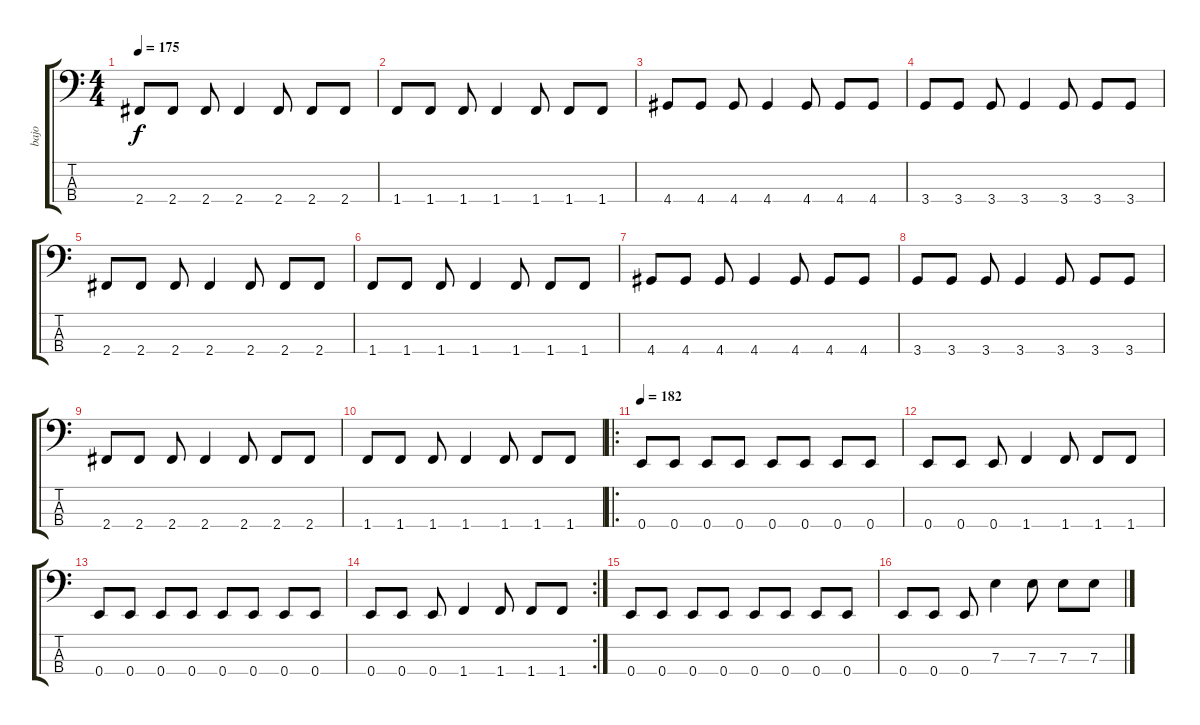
\track ("bajo" "bajo") {instrument electricbasspick}
\staff {score tabs}
\tuning (G2 D2 A1 E1) {hide}
\ts (4 4)
\tempo 175
\clef f4
\ks c
2.4.8{dy f} 2.4.8 2.4.8 2.4.4 2.4.8 2.4.8 2.4.8 |
1.4.8 1.4.8 1.4.8 1.4.4 1.4.8 1.4.8 1.4.8 |
4.4.8 4.4.8 4.4.8 4.4.4 4.4.8 4.4.8 4.4.8 |
3.4.8 3.4.8 3.4.8 3.4.4 3.4.8 3.4.8 3.4.8 |
2.4.8 2.4.8 2.4.8 2.4.4 2.4.8 2.4.8 2.4.8 |
1.4.8 1.4.8 1.4.8 1.4.4 1.4.8 1.4.8 1.4.8 |
4.4.8 4.4.8 4.4.8 4.4.4 4.4.8 4.4.8 4.4.8 |
3.4.8 3.4.8 3.4.8 3.4.4 3.4.8 3.4.8 3.4.8 |
2.4.8 2.4.8 2.4.8 2.4.4 2.4.8 2.4.8 2.4.8 |
1.4.8 1.4.8 1.4.8 1.4.4 1.4.8 1.4.8 1.4.8 |
\ro
\tempo 182
0.4.8 0.4.8 0.4.8 0.4.8 0.4.8 0.4.8 0.4.8 0.4.8 |
0.4.8 0.4.8 0.4.8 1.4.4 1.4.8 1.4.8 1.4.8 |
0.4.8 0.4.8 0.4.8 0.4.8 0.4.8 0.4.8 0.4.8 0.4.8 |
\rc 2
0.4.8 0.4.8 0.4.8 1.4.4 1.4.8 1.4.8 1.4.8 |
0.4.8 0.4.8 0.4.8 0.4.8 0.4.8 0.4.8 0.4.8 0.4.8 |
0.4.8 0.4.8 0.4.8 7.3.4 7.3.8 7.3.8 7.3.8
